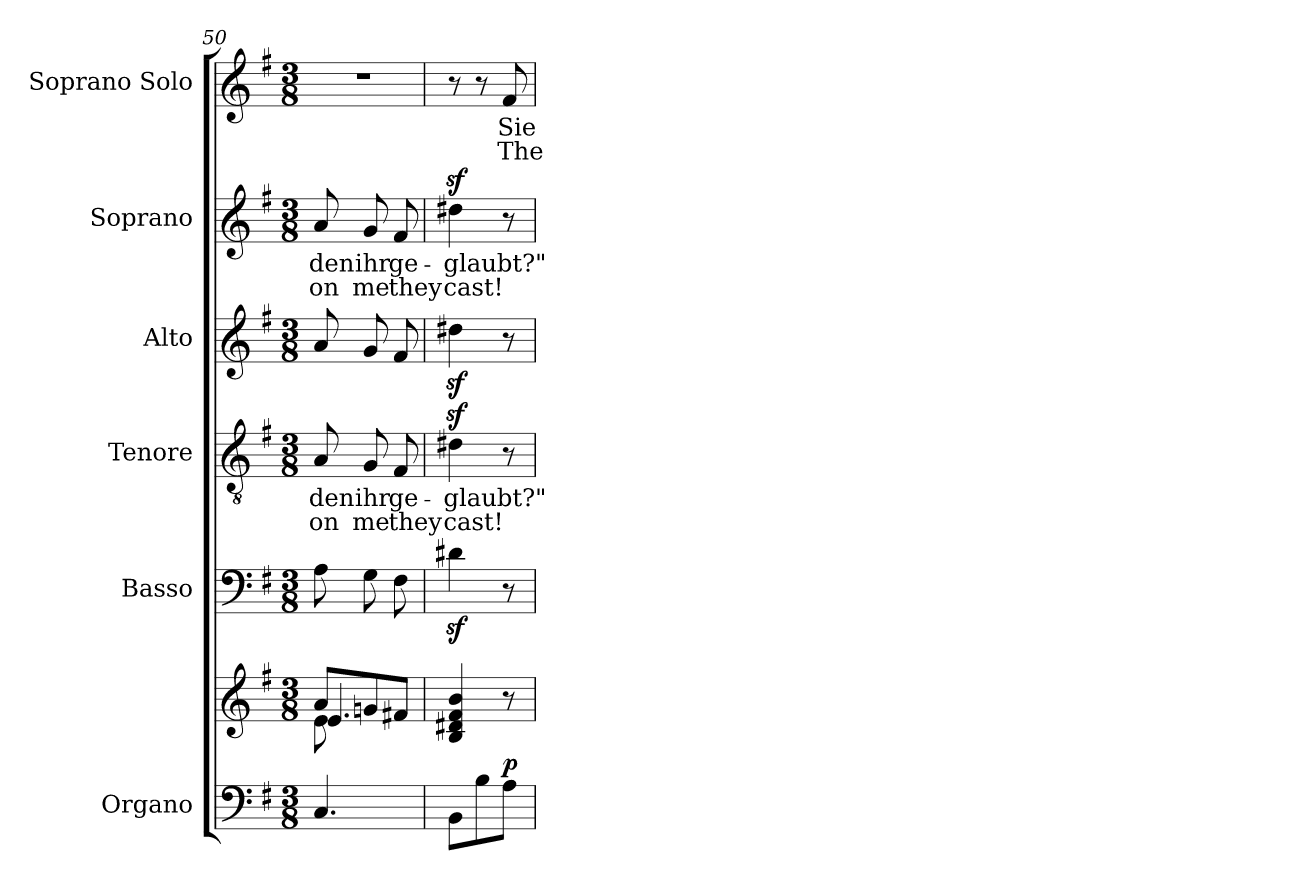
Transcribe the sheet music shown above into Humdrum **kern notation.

**kern	**kern	**dynam	**kern	**kern	**text	**text	**kern	**kern	**text	**text	**kern	**text	**text
*part6	*part6	*part6	*part5	*part4	*part4	*part4	*part3	*part2	*part2	*part2	*part1	*part1	*part1
*staff7	*staff6	*staff6/7	*staff5	*staff4	*staff4	*staff4	*staff3	*staff2	*staff2	*staff2	*staff1	*staff1	*staff1
*I"Organo	*	*	*I"Basso	*I"Tenore	*	*	*I"Alto	*I"Soprano	*	*	*I"Soprano Solo	*	*
*clefF4	*clefG2	*	*clefF4	*clefGv2	*	*	*clefG2	*clefG2	*	*	*clefG2	*	*
*k[f#]	*k[f#]	*	*k[f#]	*k[f#]	*	*	*k[f#]	*k[f#]	*	*	*k[f#]	*	*
*M3/8	*M3/8	*	*M3/8	*M3/8	*	*	*M3/8	*M3/8	*	*	*M3/8	*	*
=50	=50	=50	=50	=50	=50	=50	=50	=50	=50	=50	=50	=50	=50
*^	*^	*	*	*	*	*	*	*	*	*	*	*	*
*	*	*	*^	*	*	*	*	*	*	*	*	*	*	*	*
8ryy	4.C/	8a/L	8e\L	4.e/	.	8A\	8A/	den	-on	8a/	8a/	den	-on	4.r	.	.
8A/	.	8gn/	4ryy	.	.	8G\	8G/	ihr	me	8g/	8g/	ihr	me	.	.	.
8A#X/J	.	8f#X/J	.	.	.	8F#\	8F#/	ge-	they	8f#/	8f#/	ge-	they	.	.	.
*v	*v	*	*	*	*	*	*	*	*	*	*	*	*	*	*	*
*	*v	*v	*v	*	*	*	*	*	*	*	*	*	*	*	*
=51	=51	=51	=51	=51	=51	=51	=51	=51	=51	=51	=51	=51	=51
8BB\L	4B/ 4d#X/ 4f#/ 4b/	.	4d#Xz>\	4d#Xz>\	-glaubt?"	cast!	4dd#Xz>\	4dd#Xz>\	-glaubt?"	cast!	8r	.	.
8B\	.	.	.	.	.	.	.	.	.	.	8r	.	.
!	!	!LO:DY:a=2	!	!	!	!	!	!	!	!	!	!	!
8A\J	8r	p	8r	8r	.	.	8r	8r	.	.	8f#/	Sie	The
=	=	=	=	=	=	=	=	=	=	=	=	=	=
*-	*-	*-	*-	*-	*-	*-	*-	*-	*-	*-	*-	*-	*-
